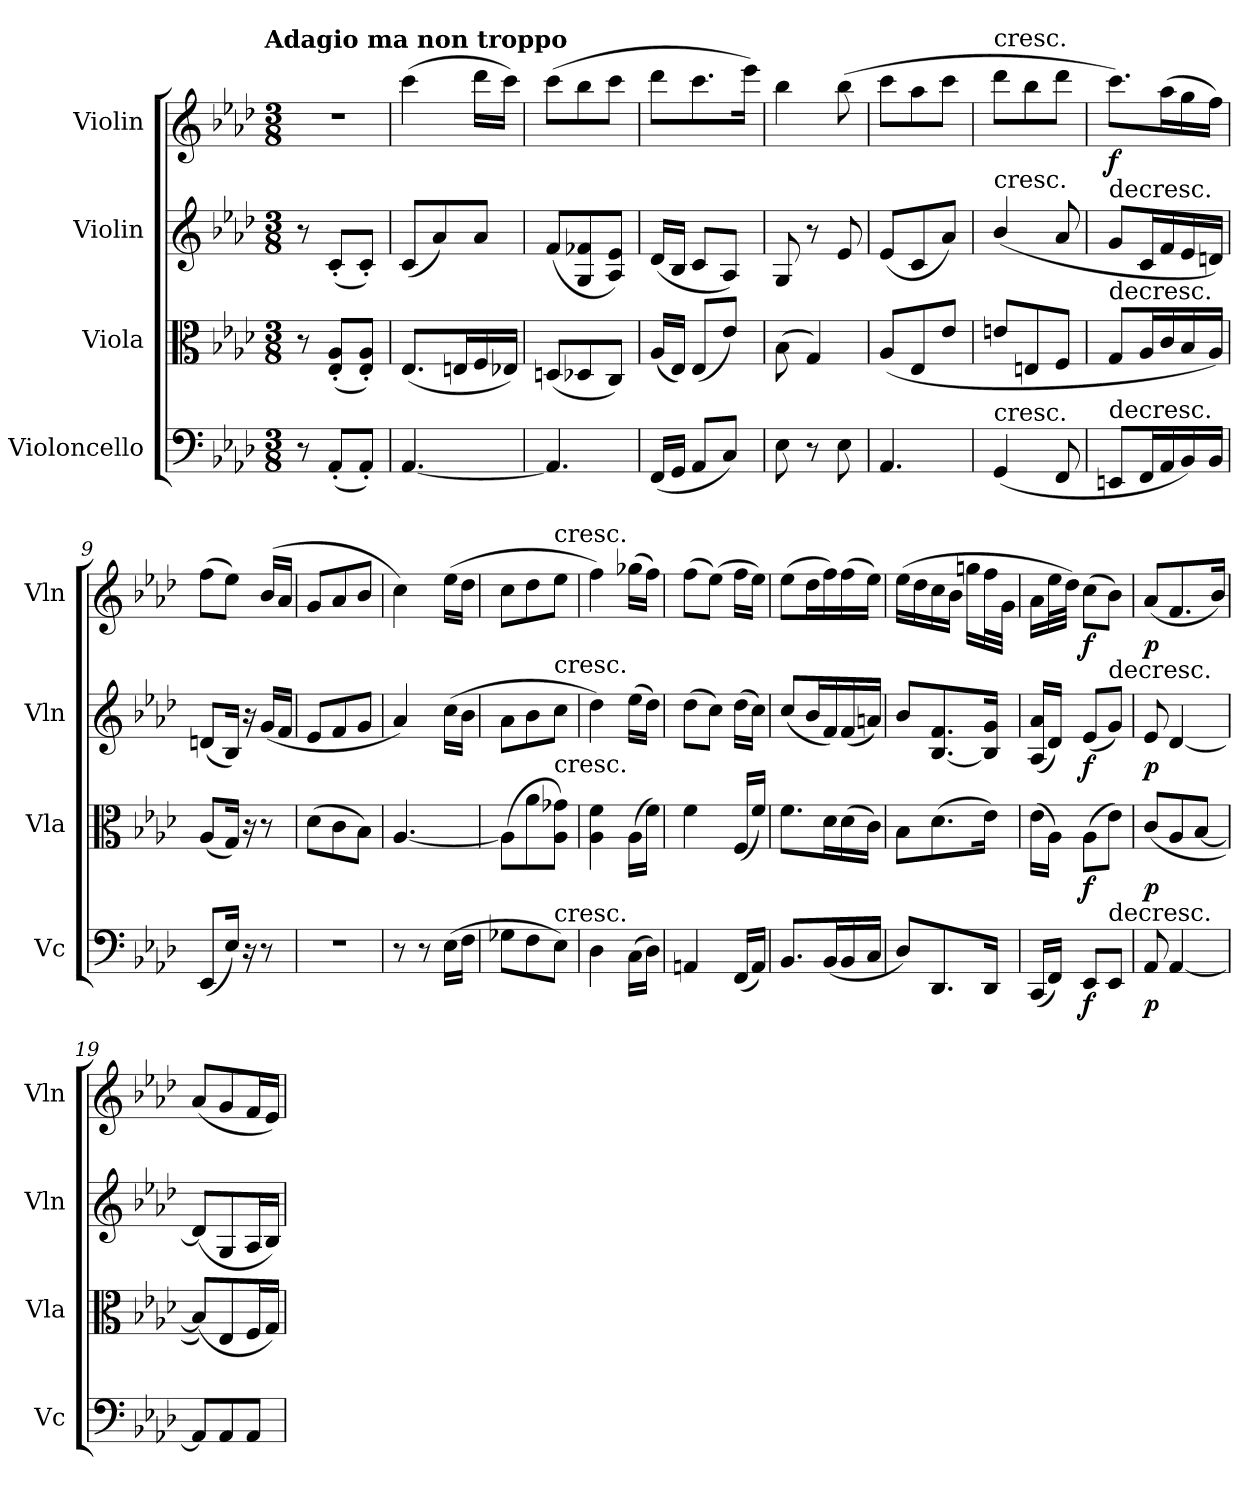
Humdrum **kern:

**kern	**dynam	**kern	**dynam	**kern	**dynam	**kern	**dynam
*part4	*part4	*part3	*part3	*part2	*part2	*part1	*part1
*staff4	*staff4	*staff3	*staff3	*staff2	*staff2	*staff1	*staff1
*I"Violoncello	*	*I"Viola	*	*I"Violin	*	*I"Violin	*
*I'Vc	*	*I'Vla	*	*I'Vln	*	*I'Vln	*
*clefF4	*	*clefC3	*	*clefG2	*	*clefG2	*
*k[b-e-a-d-]	*	*k[b-e-a-d-]	*	*k[b-e-a-d-]	*	*k[b-e-a-d-]	*
!!LO:TX:omd:t=Adagio ma non troppo
*M3/8	*	*M3/8	*	*M3/8	*	*M3/8	*
*MM60	*	*MM60	*	*MM60	*	*MM60	*
=1	=1	=1	=1	=1	=1	=1	=1
8r	.	8r	.	8r	.	4.r	.
(8AA-'/L	.	(8E-'/ 8A-'/L	.	(8c'/L	.	.	.
8AA-'/J)	.	8E-'/ 8A-'/J)	.	8c'/J)	.	.	.
=2	=2	=2	=2	=2	=2	=2	=2
[4.AA-/	.	(8.E-/L	.	(8c/L	.	(4ccc\	.
.	.	.	.	8a-/)	.	.	.
.	.	16En/L	.	.	.	.	.
.	.	16F/	.	8a-/J	.	16ddd-\LL	.
.	.	16E-X/JJ)	.	.	.	16ccc\JJ)	.
=3	=3	=3	=3	=3	=3	=3	=3
4.AA-/]	.	(8Dn/L	.	(8f/L	.	(8ccc\L	.
.	.	8D-X/	.	8G/ 8f-X/	.	8bb-\	.
.	.	8C/J)	.	8A-/ 8e-/J)	.	8ccc\J	.
=4	=4	=4	=4	=4	=4	=4	=4
(16FF/LL	.	(16A-/LL	.	(16d-/LL	.	8ddd-\L	.
16GG/JJ	.	16E-/JJ)	.	16B-/JJ	.	.	.
8AA-/L	.	(8E-/L	.	8c/L	.	8.ccc\	.
8C/J)	.	8e-/J)	.	8A-/J)	.	.	.
.	.	.	.	.	.	16eee-\Jk)	.
=5	=5	=5	=5	=5	=5	=5	=5
8E-\	.	(8B-\	.	8G/	.	4bb-\	.
8r	.	4G/)	.	8r	.	.	.
8E-\	.	.	.	8e-/	.	(8bb-\	.
=6	=6	=6	=6	=6	=6	=6	=6
4.AA-/	.	(8A-/L	.	(8e-/L	.	8ccc\L	.
.	.	8E-/	.	8c/	.	8aa-\	.
.	.	8e-/J	.	8a-/J)	.	8ccc\J	.
=7	=7	=7	=7	=7	=7	=7	=7
!	!	!	!	!	!	!LO:TX:t=cresc.	!
!	!	!	!	!LO:TX:t=cresc.	!	!	!
!LO:TX:t=cresc.	!	!	!	!	!	!	!
(4GG/	.	8en/L	.	(4b-/	.	8ddd-\L	.
.	.	8En/	.	.	.	8bb-\	.
8FF/	.	8F/J	.	8a-/	.	8ddd-\J	.
=8	=8	=8	=8	=8	=8	=8	=8
!	!	!	!	!LO:TX:t=decresc.	!	!	!
!	!	!LO:TX:t=decresc.	!	!	!	!	!
!LO:TX:t=decresc.	!	!	!	!	!	!	!
8EEn/L	.	8G/L	.	8g/L	.	8.ccc\L)	f
16FF/L	.	16A-/L	.	16c/L	.	.	.
16AA-/	.	16c/	.	16f/	.	(16aa-\L	.
16BB-/)	.	16B-/	.	16e-/	.	16gg\	.
16BB-/JJ	.	16A-/JJ)	.	16dn/JJ)	.	16ff\JJ)	.
=9	=9	=9	=9	=9	=9	=9	=9
(8EE-/L	.	(8A-/L	.	(8dn/L	.	(8ff\L	.
16E-/Jk)	.	16G/Jk)	.	16B-/Jk)	.	8ee-\J)	.
16r	.	16r	.	16r	.	.	.
8r	.	8r	.	(16g/LL	.	(16b-/LL	.
.	.	.	.	16f/JJ	.	16a-/JJ	.
=10	=10	=10	=10	=10	=10	=10	=10
4.r	.	(8d-\L	.	8e-/L	.	8g/L	.
.	.	8c\	.	8f/	.	8a-/	.
.	.	8B-\J)	.	8g/J	.	8b-/J	.
=11	=11	=11	=11	=11	=11	=11	=11
8r	.	[4.A-/	.	4a-/)	.	4cc\)	.
8r	.	.	.	.	.	.	.
(16E-\LL	.	.	.	(16cc\LL	.	(16ee-\LL	.
16F\JJ	.	.	.	16b-\JJ	.	16dd-\JJ	.
=12	=12	=12	=12	=12	=12	=12	=12
8G-X\L	.	(8A-\L]	.	8a-\L	.	8cc\L	.
8F\	.	8a-\	.	8b-\	.	8dd-\	.
!	!	!	!	!	!	!LO:TX:t=cresc.	!
!	!	!	!	!LO:TX:t=cresc.	!	!	!
!	!	!LO:TX:t=cresc.	!	!	!	!	!
!LO:TX:t=cresc.	!	!	!	!	!	!	!
8E-\J)	.	8A-\ 8g-X\J)	.	8cc\J	.	8ee-\J	.
=13	=13	=13	=13	=13	=13	=13	=13
4D-\	.	4A-\ 4f\	.	4dd-\)	.	4ff\)	.
(16C\LL	.	(16A-\LL	.	(16ee-\LL	.	(16gg-X\LL	.
16D-\JJ)	.	16f\JJ)	.	16dd-\JJ)	.	16ff\JJ)	.
=14	=14	=14	=14	=14	=14	=14	=14
4AAn/	.	4f\	.	(8dd-\L	.	(8ff\L	.
.	.	.	.	8cc\J)	.	(8ee-\J)	.
(16FF/LL	.	(16F/LL	.	(16dd-\LL	.	16ff\LL	.
16AA/JJ)	.	16f/JJ)	.	16cc\JJ)	.	16ee-\JJ)	.
=15	=15	=15	=15	=15	=15	=15	=15
8.BB-/L	.	8.f\L	.	(8cc/L	.	(8ee-\L	.
.	.	.	.	16b-/L	.	16dd-\L	.
(16BB-/L	.	16d-\L	.	16f/)	.	16ff\)	.
16BB-/	.	(16d-\	.	(16f/	.	(16ff\	.
16C/JJ	.	16c\JJ)	.	16an/JJ)	.	16ee-\JJ)	.
=16	=16	=16	=16	=16	=16	=16	=16
8D-/L)	.	8B-\L	.	8b-/L	.	(16ee-\LL	.
.	.	.	.	.	.	16dd-\	.
8.DD-/	.	(8.d-\	.	[8.B-/ 8.f/	.	16cc\	.
.	.	.	.	.	.	16b-\JJ	.
.	.	.	.	.	.	16ggn\LL	.
16DD-/Jk	.	16e-\Jk)	.	16B-]/ 16g/Jk	.	32ff\L	.
.	.	.	.	.	.	32g\JJJ	.
=17	=17	=17	=17	=17	=17	=17	=17
(16CC/LL	.	(16e-\LL	.	(16A-/ 16a-/LL	.	16a-\LL	.
16FF/JJ)	.	16A-\JJ)	.	16d-/JJ)	.	32ee-\L	.
.	.	.	.	.	.	32dd-\JJJ)	.
8EE-/L	f	(8A-\L	f	(8e-/L	f	(8cc\L	f
!	!	!	!	!LO:TX:t=decresc.	!	!	!
!LO:TX:t=decresc.	!	!	!	!	!	!	!
8EE-/J	.	8e-\J)	.	8g/J)	.	8b-\J)	.
=18	=18	=18	=18	=18	=18	=18	=18
8AA-/	p	(8c/L	p	8e-/	p	(8a-/L	p
[4AA-/	.	8A-/	.	[4d-/	.	8.f/	.
.	.	[8B-/J	.	.	.	.	.
.	.	.	.	.	.	16b-/Jk)	.
=19	=19	=19	=19	=19	=19	=19	=19
8AA-/L]	.	(8B-/L])	.	(8d-/L]	.	(8a-/L	.
8AA-/	.	8E-/	.	8G/	.	8g/	.
8AA-/J	.	16F/L	.	16A-/L	.	16f/L	.
.	.	16G/JJ)	.	16B-/JJ)	.	16e-/JJ)	.
=	=	=	=	=	=	=	=
*-	*-	*-	*-	*-	*-	*-	*-
